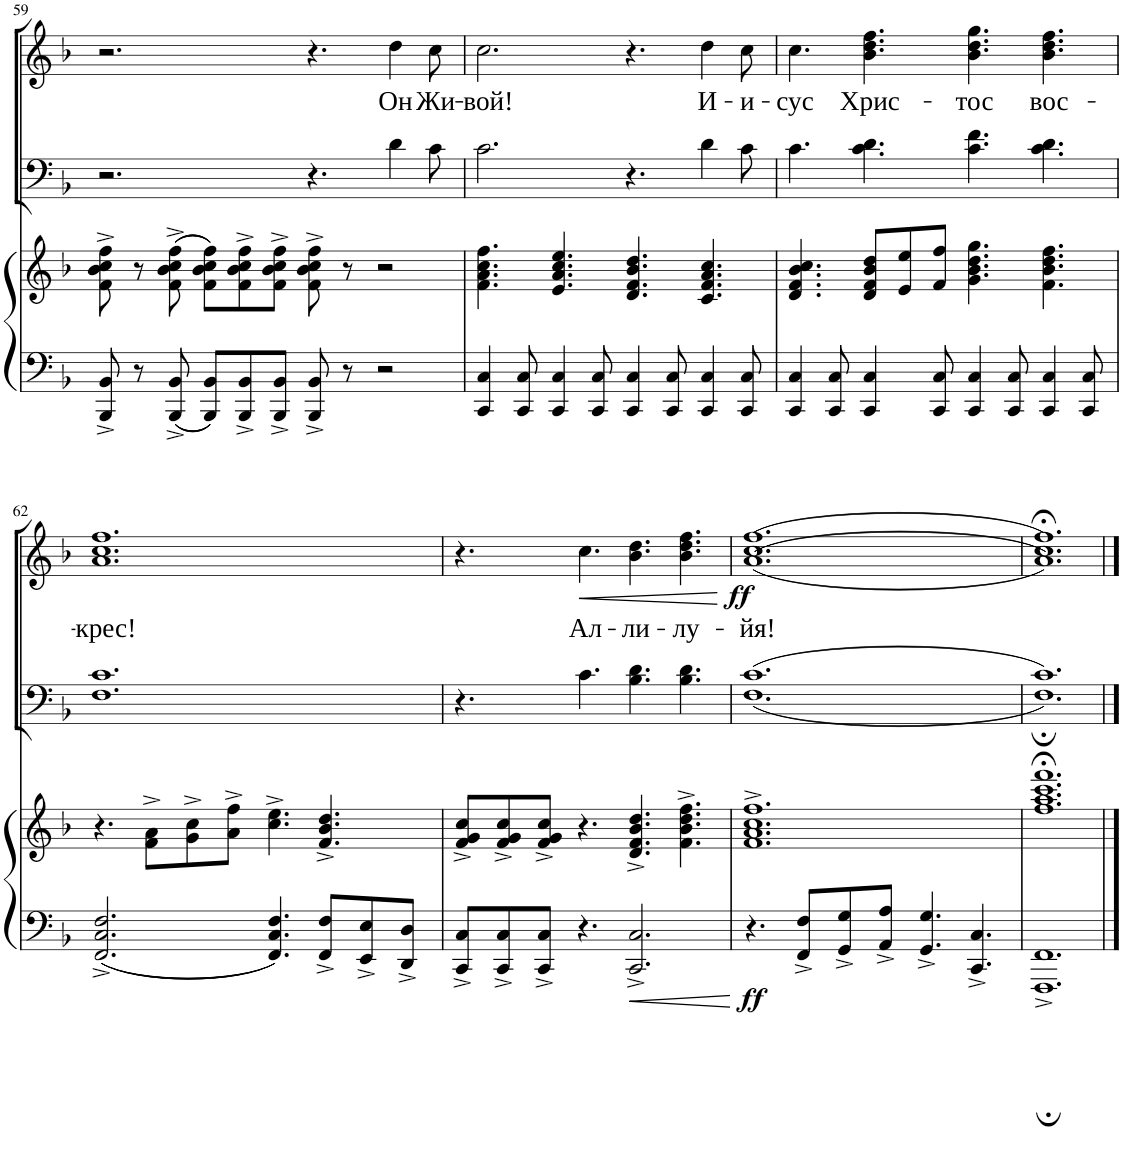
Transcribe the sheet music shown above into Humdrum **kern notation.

**kern	**kern	**dynam	**kern	**kern	**text	**text	**dynam
*part3	*part3	*part3	*part2	*part1	*part1	*part1	*part1
*staff4	*staff3	*staff3/4	*staff2	*staff1	*staff1	*staff1	*staff1
*I"Piano	*	*	*I"Bass	*I"Soprano	*	*	*
*I'Pno	*	*	*	*	*	*	*
!!LO:PB:g=z
*clefF4	*clefG2	*	*clefF4	*clefG2	*	*	*
*k[b-]	*k[b-]	*	*k[b-]	*k[b-]	*	*	*
*M12/8	*M12/8	*	*M12/8	*M12/8	*	*	*
=59	=59	=59	=59	=59	=59	=59	=59
8BBB-/^ 8BB-/^	8f\^ 8b-\^ 8cc\^ 8ff\^	.	2.r	2.r	.	.	.
8r	8r	.	.	.	.	.	.
8BBB-/^ 8BB-/^	((8f\^ 8b-\^ 8cc\^ 8ff\^	.	.	.	.	.	.
8BBB-/ 8BB-/L	8f\ 8b-\ 8cc\ 8ff\L))	.	.	.	.	.	.
8BBB-/^ 8BB-/^	8f\^ 8b-\^ 8cc\^ 8ff\^	.	.	.	.	.	.
8BBB-/^ 8BB-/^J	8f\^ 8b-\^ 8cc\^ 8ff\^J	.	.	.	.	.	.
8BBB-/^ 8BB-/^	8f\^ 8b-\^ 8cc\^ 8ff\^	.	4.r	4.r	.	.	.
8r	8r	.	.	.	.	.	.
2r	2r	.	.	.	.	.	.
!	!	!	!	!	!	!LO:LY:b	!
.	.	.	4d\	4dd\	.	Он	.
!	!	!	!	!	!	!LO:LY:b	!
.	.	.	8c\	8cc\	.	Жи-	.
=60	=60	=60	=60	=60	=60	=60	=60
!	!	!	!	!	!	!LO:LY:b	!
4CC/ 4C/	4.f\ 4.a\ 4.cc\ 4.ff\	.	2.c\	2.cc\	.	-вой!	.
8CC/ 8C/	.	.	.	.	.	.	.
4CC/ 4C/	4.e/ 4.a/ 4.cc/ 4.ee/	.	.	.	.	.	.
8CC/ 8C/	.	.	.	.	.	.	.
4CC/ 4C/	4.d/ 4.f/ 4.b-/ 4.dd/	.	4.r	4.r	.	.	.
8CC/ 8C/	.	.	.	.	.	.	.
!	!	!	!	!	!	!LO:LY:b	!
4CC/ 4C/	4.c/ 4.f/ 4.a/ 4.cc/	.	4d\	4dd\	.	И-	.
!	!	!	!	!	!	!LO:LY:b	!
8CC/ 8C/	.	.	8c\	8cc\	.	-и-	.
=61	=61	=61	=61	=61	=61	=61	=61
!	!	!	!	!	!	!LO:LY:b	!
4CC/ 4C/	4.d/ 4.f/ 4.b-/ 4.cc/	.	4.c\	4.cc\	.	-сус	.
8CC/ 8C/	.	.	.	.	.	.	.
!	!	!	!	!	!	!LO:LY:b	!
4CC/ 4C/	8d/ 8f/ 8b-/ 8dd/L	.	4.c\ 4.d\	4.b-\ 4.dd\ 4.ff\	.	Хрис-	.
.	8e/ 8ee/	.	.	.	.	.	.
8CC/ 8C/	8f/ 8ff/J	.	.	.	.	.	.
!	!	!	!	!	!	!LO:LY:b	!
4CC/ 4C/	4.g\ 4.b-\ 4.dd\ 4.gg\	.	4.c\ 4.f\	4.b-\ 4.dd\ 4.gg\	.	-тос	.
8CC/ 8C/	.	.	.	.	.	.	.
!	!	!	!	!	!	!LO:LY:b	!
4CC/ 4C/	4.f\ 4.b-\ 4.dd\ 4.ff\	.	4.c\ 4.d\	4.b-\ 4.dd\ 4.ff\	.	вос-	.
8CC/ 8C/	.	.	.	.	.	.	.
!!LO:LB:g=z
=62	=62	=62	=62	=62	=62	=62	=62
!	!	!	!	!	!	!LO:LY:b	!
2.FF/^ 2.C/^ 2.F/^	4.r	.	1.F 1.c	1.a 1.cc 1.ff	.	-крес!	.
.	8f\^ 8a\^L	.	.	.	.	.	.
.	8g\^ 8cc\^	.	.	.	.	.	.
.	8a\^ 8ff\^J	.	.	.	.	.	.
4.FF/ 4.C/ 4.F/	4.cc\^ 4.ee\^	.	.	.	.	.	.
8FF/^ 8F/^L	4.f/^ 4.b-/^ 4.dd/^	.	.	.	.	.	.
8EE/^ 8E/^	.	.	.	.	.	.	.
8DD/^ 8D/^J	.	.	.	.	.	.	.
=63	=63	=63	=63	=63	=63	=63	=63
8CC/^ 8C/^L	8f/^ 8g/^ 8cc/^L	.	4.r	4.r	.	.	.
8CC/^ 8C/^	8f/^ 8g/^ 8cc/^	.	.	.	.	.	.
8CC/^ 8C/^J	8f/^ 8g/^ 8cc/^J	.	.	.	.	.	.
!	!	!	!	!	!	!LO:LY:b	!LO:HP:b
4.r	4.r	.	4.c\	4.cc\	.	Ал-	<
!	!	!	!	!	!	!LO:LY:b	!
2.CC/^ 2.C/^	4.d/^ 4.f/^ 4.b-/^ 4.dd/^	.	4.B-\ 4.d\	4.b-\ 4.dd\	.	-ли-	.
!	!	!	!	!	!	!LO:LY:b	!
.	4.f\^ 4.b-\^ 4.dd\^ 4.ff\^	.	4.B-\ 4.d\	4.b-\ 4.dd\ 4.ff\	.	-лу-	.
.	.	.	.	.	.	.	[
=64	=64	=64	=64	=64	=64	=64	=64
*	*	*	*^	*	*	*	*
!	!	!LO:DY:b=2	!	!	!	!	!LO:LY:b	!LO:DY:b
*	*	*	*	*	*^	*	*	*
4.r	1.f^ 1.a^ 1.cc^ 1.ff^	ff	(1.c	(1.F	((1.cc 1.ff	(1.a	.	-йя!	ff
8FF/^ 8F/^L	.	.	.	.	.	.	.	.	.
8GG/^ 8G/^	.	.	.	.	.	.	.	.	.
8AA/^ 8A/^J	.	.	.	.	.	.	.	.	.
4.GG/^ 4.G/^	.	.	.	.	.	.	.	.	.
4.CC/^ 4.C/^	.	.	.	.	.	.	.	.	.
=65	=65	=65	=65	=65	=65	=65	=65	=65	=65
1.FFF;^ 1.FF;^	1.ff;< 1.aa;< 1.ccc;< 1.fff;<	.	1.c)	1.F;)	1.cc;< 1.ff;<))	1.a)	.	.	.
*	*	*	*v	*v	*	*	*	*	*
*	*	*	*	*v	*v	*	*	*
==	==	==	==	==	==	==	==
*-	*-	*-	*-	*-	*-	*-	*-
